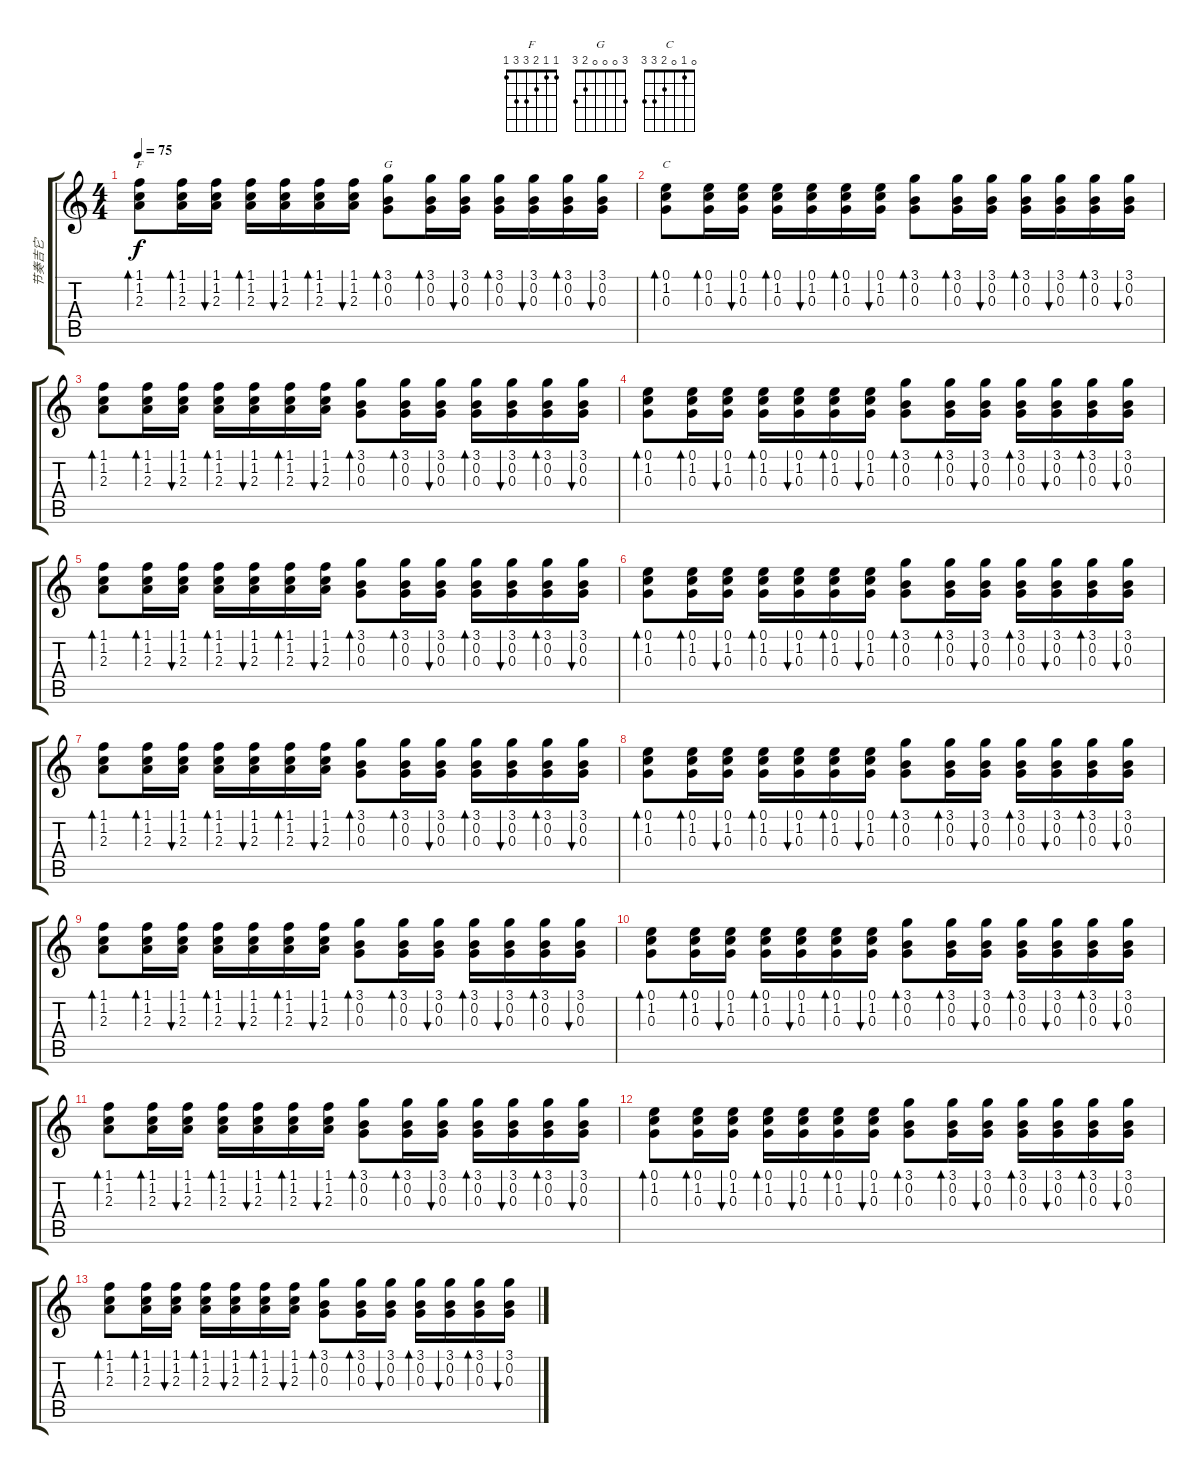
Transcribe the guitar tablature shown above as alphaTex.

\track ("节奏吉它" "节奏吉它") {instrument acousticguitarsteel}
\staff {score tabs}
\tuning (E4 B3 G3 D3 A2 E2) {hide}
\chord ("F" 1 1 2 3 3 1)
\chord ("G" 3 0 0 0 2 3)
\chord ("C" 0 1 0 2 3 3)
\ts (4 4)
\tempo 75
\clef g2
\ks c
(1.1 1.2 2.3).8{bd 30 ch "F" dy f} (1.1 1.2 2.3).16{bd 30} (1.1 1.2 2.3).16{bu 30} (1.1 1.2 2.3).16{bd 30} (1.1 1.2 2.3).16{bu 30} (1.1 1.2 2.3).16{bd 30} (1.1 1.2 2.3).16{bu 30} (3.1 0.2 0.3).8{bd 30 ch "G"} (3.1 0.2 0.3).16{bd 30} (3.1 0.2 0.3).16{bu 30} (3.1 0.2 0.3).16{bd 30} (3.1 0.2 0.3).16{bu 30} (3.1 0.2 0.3).16{bd 30} (3.1 0.2 0.3).16{bu 30} |
(0.1 1.2 0.3).8{bd 30 ch "C"} (0.1 1.2 0.3).16{bd 30} (0.1 1.2 0.3).16{bu 30} (0.1 1.2 0.3).16{bd 30} (0.1 1.2 0.3).16{bu 30} (0.1 1.2 0.3).16{bd 30} (0.1 1.2 0.3).16{bu 30} (3.1 0.2 0.3).8{bd 30} (3.1 0.2 0.3).16{bd 30} (3.1 0.2 0.3).16{bu 30} (3.1 0.2 0.3).16{bd 30} (3.1 0.2 0.3).16{bu 30} (3.1 0.2 0.3).16{bd 30} (3.1 0.2 0.3).16{bu 30} |
(1.1 1.2 2.3).8{bd 30} (1.1 1.2 2.3).16{bd 30} (1.1 1.2 2.3).16{bu 30} (1.1 1.2 2.3).16{bd 30} (1.1 1.2 2.3).16{bu 30} (1.1 1.2 2.3).16{bd 30} (1.1 1.2 2.3).16{bu 30} (3.1 0.2 0.3).8{bd 30} (3.1 0.2 0.3).16{bd 30} (3.1 0.2 0.3).16{bu 30} (3.1 0.2 0.3).16{bd 30} (3.1 0.2 0.3).16{bu 30} (3.1 0.2 0.3).16{bd 30} (3.1 0.2 0.3).16{bu 30} |
(0.1 1.2 0.3).8{bd 30} (0.1 1.2 0.3).16{bd 30} (0.1 1.2 0.3).16{bu 30} (0.1 1.2 0.3).16{bd 30} (0.1 1.2 0.3).16{bu 30} (0.1 1.2 0.3).16{bd 30} (0.1 1.2 0.3).16{bu 30} (3.1 0.2 0.3).8{bd 30} (3.1 0.2 0.3).16{bd 30} (3.1 0.2 0.3).16{bu 30} (3.1 0.2 0.3).16{bd 30} (3.1 0.2 0.3).16{bu 30} (3.1 0.2 0.3).16{bd 30} (3.1 0.2 0.3).16{bu 30} |
(1.1 1.2 2.3).8{bd 30} (1.1 1.2 2.3).16{bd 30} (1.1 1.2 2.3).16{bu 30} (1.1 1.2 2.3).16{bd 30} (1.1 1.2 2.3).16{bu 30} (1.1 1.2 2.3).16{bd 30} (1.1 1.2 2.3).16{bu 30} (3.1 0.2 0.3).8{bd 30} (3.1 0.2 0.3).16{bd 30} (3.1 0.2 0.3).16{bu 30} (3.1 0.2 0.3).16{bd 30} (3.1 0.2 0.3).16{bu 30} (3.1 0.2 0.3).16{bd 30} (3.1 0.2 0.3).16{bu 30} |
(0.1 1.2 0.3).8{bd 30} (0.1 1.2 0.3).16{bd 30} (0.1 1.2 0.3).16{bu 30} (0.1 1.2 0.3).16{bd 30} (0.1 1.2 0.3).16{bu 30} (0.1 1.2 0.3).16{bd 30} (0.1 1.2 0.3).16{bu 30} (3.1 0.2 0.3).8{bd 30} (3.1 0.2 0.3).16{bd 30} (3.1 0.2 0.3).16{bu 30} (3.1 0.2 0.3).16{bd 30} (3.1 0.2 0.3).16{bu 30} (3.1 0.2 0.3).16{bd 30} (3.1 0.2 0.3).16{bu 30} |
(1.1 1.2 2.3).8{bd 30} (1.1 1.2 2.3).16{bd 30} (1.1 1.2 2.3).16{bu 30} (1.1 1.2 2.3).16{bd 30} (1.1 1.2 2.3).16{bu 30} (1.1 1.2 2.3).16{bd 30} (1.1 1.2 2.3).16{bu 30} (3.1 0.2 0.3).8{bd 30} (3.1 0.2 0.3).16{bd 30} (3.1 0.2 0.3).16{bu 30} (3.1 0.2 0.3).16{bd 30} (3.1 0.2 0.3).16{bu 30} (3.1 0.2 0.3).16{bd 30} (3.1 0.2 0.3).16{bu 30} |
(0.1 1.2 0.3).8{bd 30} (0.1 1.2 0.3).16{bd 30} (0.1 1.2 0.3).16{bu 30} (0.1 1.2 0.3).16{bd 30} (0.1 1.2 0.3).16{bu 30} (0.1 1.2 0.3).16{bd 30} (0.1 1.2 0.3).16{bu 30} (3.1 0.2 0.3).8{bd 30} (3.1 0.2 0.3).16{bd 30} (3.1 0.2 0.3).16{bu 30} (3.1 0.2 0.3).16{bd 30} (3.1 0.2 0.3).16{bu 30} (3.1 0.2 0.3).16{bd 30} (3.1 0.2 0.3).16{bu 30} |
(1.1 1.2 2.3).8{bd 30} (1.1 1.2 2.3).16{bd 30} (1.1 1.2 2.3).16{bu 30} (1.1 1.2 2.3).16{bd 30} (1.1 1.2 2.3).16{bu 30} (1.1 1.2 2.3).16{bd 30} (1.1 1.2 2.3).16{bu 30} (3.1 0.2 0.3).8{bd 30} (3.1 0.2 0.3).16{bd 30} (3.1 0.2 0.3).16{bu 30} (3.1 0.2 0.3).16{bd 30} (3.1 0.2 0.3).16{bu 30} (3.1 0.2 0.3).16{bd 30} (3.1 0.2 0.3).16{bu 30} |
(0.1 1.2 0.3).8{bd 30} (0.1 1.2 0.3).16{bd 30} (0.1 1.2 0.3).16{bu 30} (0.1 1.2 0.3).16{bd 30} (0.1 1.2 0.3).16{bu 30} (0.1 1.2 0.3).16{bd 30} (0.1 1.2 0.3).16{bu 30} (3.1 0.2 0.3).8{bd 30} (3.1 0.2 0.3).16{bd 30} (3.1 0.2 0.3).16{bu 30} (3.1 0.2 0.3).16{bd 30} (3.1 0.2 0.3).16{bu 30} (3.1 0.2 0.3).16{bd 30} (3.1 0.2 0.3).16{bu 30} |
(1.1 1.2 2.3).8{bd 30} (1.1 1.2 2.3).16{bd 30} (1.1 1.2 2.3).16{bu 30} (1.1 1.2 2.3).16{bd 30} (1.1 1.2 2.3).16{bu 30} (1.1 1.2 2.3).16{bd 30} (1.1 1.2 2.3).16{bu 30} (3.1 0.2 0.3).8{bd 30} (3.1 0.2 0.3).16{bd 30} (3.1 0.2 0.3).16{bu 30} (3.1 0.2 0.3).16{bd 30} (3.1 0.2 0.3).16{bu 30} (3.1 0.2 0.3).16{bd 30} (3.1 0.2 0.3).16{bu 30} |
(0.1 1.2 0.3).8{bd 30} (0.1 1.2 0.3).16{bd 30} (0.1 1.2 0.3).16{bu 30} (0.1 1.2 0.3).16{bd 30} (0.1 1.2 0.3).16{bu 30} (0.1 1.2 0.3).16{bd 30} (0.1 1.2 0.3).16{bu 30} (3.1 0.2 0.3).8{bd 30} (3.1 0.2 0.3).16{bd 30} (3.1 0.2 0.3).16{bu 30} (3.1 0.2 0.3).16{bd 30} (3.1 0.2 0.3).16{bu 30} (3.1 0.2 0.3).16{bd 30} (3.1 0.2 0.3).16{bu 30} |
(1.1 1.2 2.3).8{bd 30} (1.1 1.2 2.3).16{bd 30} (1.1 1.2 2.3).16{bu 30} (1.1 1.2 2.3).16{bd 30} (1.1 1.2 2.3).16{bu 30} (1.1 1.2 2.3).16{bd 30} (1.1 1.2 2.3).16{bu 30} (3.1 0.2 0.3).8{bd 30} (3.1 0.2 0.3).16{bd 30} (3.1 0.2 0.3).16{bu 30} (3.1 0.2 0.3).16{bd 30} (3.1 0.2 0.3).16{bu 30} (3.1 0.2 0.3).16{bd 30} (3.1 0.2 0.3).16{bu 30}
